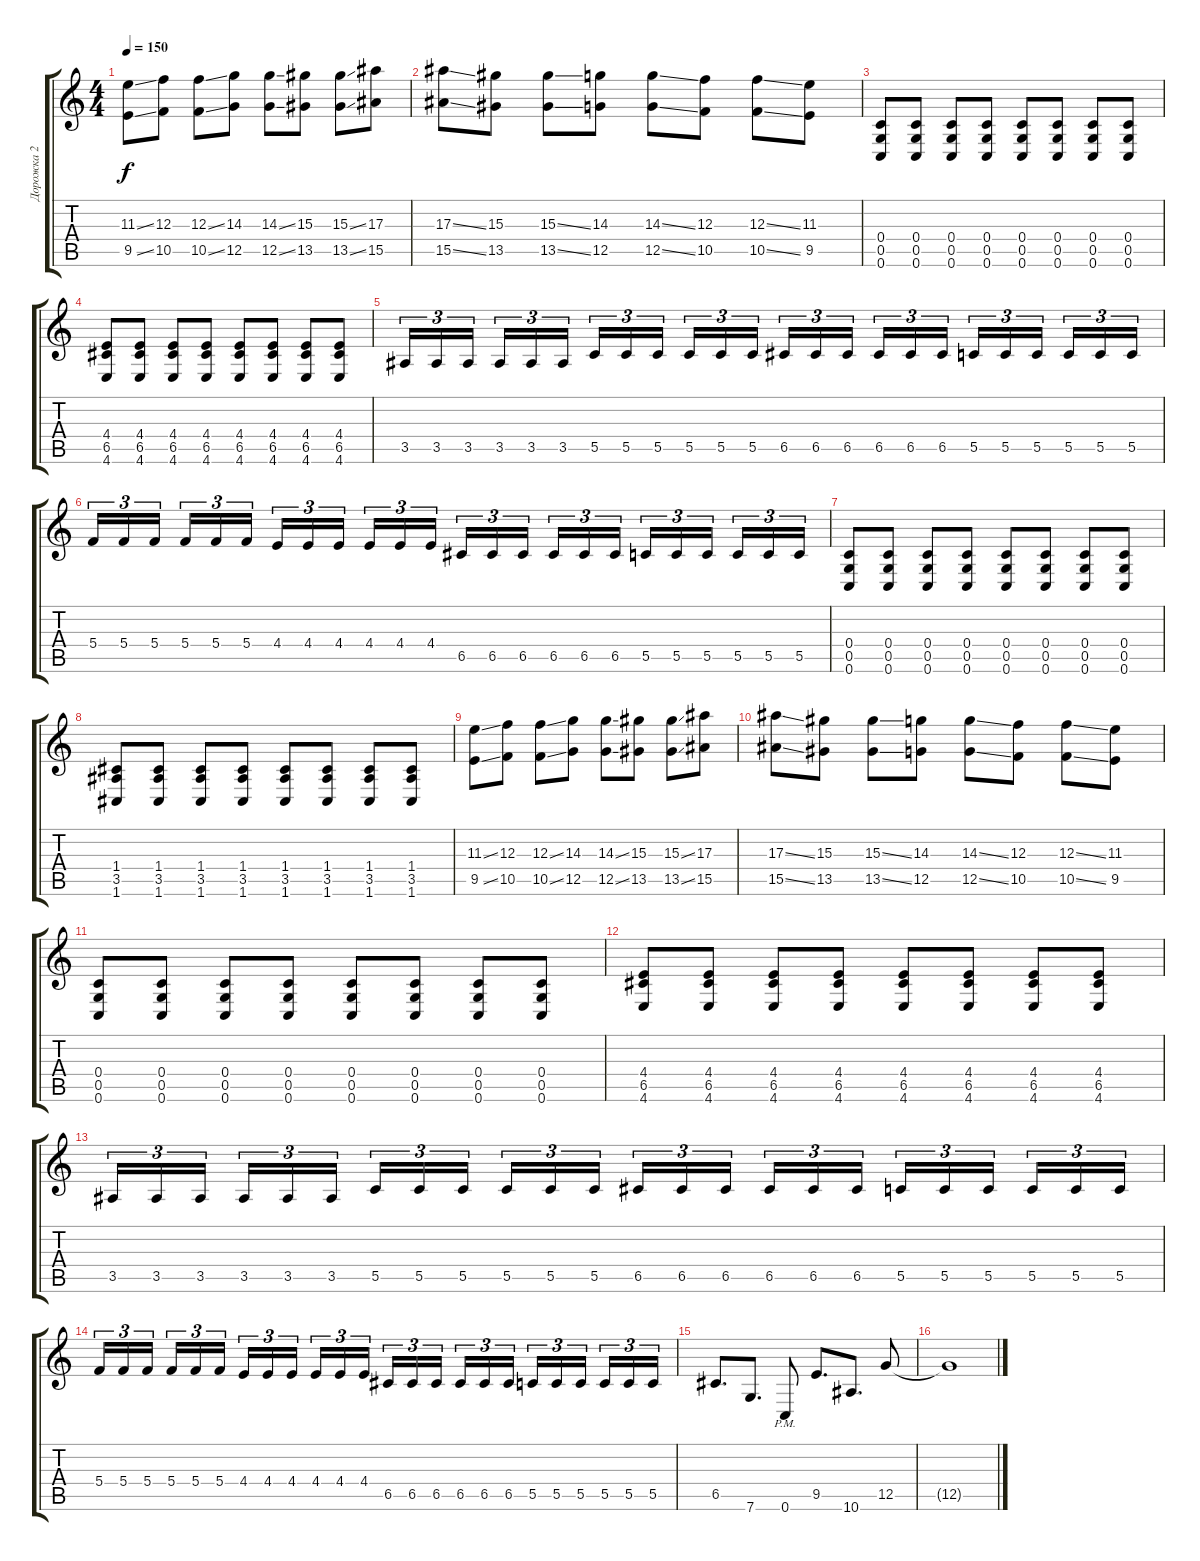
\track ("Дорожка 2" "Дорожка 2") {instrument distortionguitar}
\staff {score tabs}
\tuning (D4 A3 F3 C3 G2 C2) {hide}
\ts (4 4)
\tempo 150
\clef g2
\ks c
(11.3{ss} 9.5{ss}).8{dy f} (12.3 10.5).8 (12.3{ss} 10.5{ss}).8 (14.3 12.5).8 (14.3{ss} 12.5{ss}).8 (15.3 13.5).8 (15.3{ss} 13.5{ss}).8 (17.3 15.5).8 |
(17.3{ss} 15.5{ss}).8 (15.3 13.5).8 (15.3{ss} 13.5{ss}).8 (14.3 12.5).8 (14.3{ss} 12.5{ss}).8 (12.3 10.5).8 (12.3{ss} 10.5{ss}).8 (11.3 9.5).8 |
(0.4 0.5 0.6).8 (0.4 0.5 0.6).8 (0.4 0.5 0.6).8 (0.4 0.5 0.6).8 (0.4 0.5 0.6).8 (0.4 0.5 0.6).8 (0.4 0.5 0.6).8 (0.4 0.5 0.6).8 |
(4.4 6.5 4.6).8 (4.4 6.5 4.6).8 (4.4 6.5 4.6).8 (4.4 6.5 4.6).8 (4.4 6.5 4.6).8 (4.4 6.5 4.6).8 (4.4 6.5 4.6).8 (4.4 6.5 4.6).8 |
3.5.16{tu (3 2)} 3.5.16{tu (3 2)} 3.5.16{tu (3 2)} 3.5.16{tu (3 2)} 3.5.16{tu (3 2)} 3.5.16{tu (3 2)} 5.5.16{tu (3 2)} 5.5.16{tu (3 2)} 5.5.16{tu (3 2)} 5.5.16{tu (3 2)} 5.5.16{tu (3 2)} 5.5.16{tu (3 2)} 6.5.16{tu (3 2)} 6.5.16{tu (3 2)} 6.5.16{tu (3 2)} 6.5.16{tu (3 2)} 6.5.16{tu (3 2)} 6.5.16{tu (3 2)} 5.5.16{tu (3 2)} 5.5.16{tu (3 2)} 5.5.16{tu (3 2)} 5.5.16{tu (3 2)} 5.5.16{tu (3 2)} 5.5.16{tu (3 2)} |
5.4.16{tu (3 2)} 5.4.16{tu (3 2)} 5.4.16{tu (3 2)} 5.4.16{tu (3 2)} 5.4.16{tu (3 2)} 5.4.16{tu (3 2)} 4.4.16{tu (3 2)} 4.4.16{tu (3 2)} 4.4.16{tu (3 2)} 4.4.16{tu (3 2)} 4.4.16{tu (3 2)} 4.4.16{tu (3 2)} 6.5.16{tu (3 2)} 6.5.16{tu (3 2)} 6.5.16{tu (3 2)} 6.5.16{tu (3 2)} 6.5.16{tu (3 2)} 6.5.16{tu (3 2)} 5.5.16{tu (3 2)} 5.5.16{tu (3 2)} 5.5.16{tu (3 2)} 5.5.16{tu (3 2)} 5.5.16{tu (3 2)} 5.5.16{tu (3 2)} |
(0.4 0.5 0.6).8 (0.4 0.5 0.6).8 (0.4 0.5 0.6).8 (0.4 0.5 0.6).8 (0.4 0.5 0.6).8 (0.4 0.5 0.6).8 (0.4 0.5 0.6).8 (0.4 0.5 0.6).8 |
(1.4 3.5 1.6).8 (1.4 3.5 1.6).8 (1.4 3.5 1.6).8 (1.4 3.5 1.6).8 (1.4 3.5 1.6).8 (1.4 3.5 1.6).8 (1.4 3.5 1.6).8 (1.4 3.5 1.6).8 |
(11.3{ss} 9.5{ss}).8 (12.3 10.5).8 (12.3{ss} 10.5{ss}).8 (14.3 12.5).8 (14.3{ss} 12.5{ss}).8 (15.3 13.5).8 (15.3{ss} 13.5{ss}).8 (17.3 15.5).8 |
(17.3{ss} 15.5{ss}).8 (15.3 13.5).8 (15.3{ss} 13.5{ss}).8 (14.3 12.5).8 (14.3{ss} 12.5{ss}).8 (12.3 10.5).8 (12.3{ss} 10.5{ss}).8 (11.3 9.5).8 |
(0.4 0.5 0.6).8 (0.4 0.5 0.6).8 (0.4 0.5 0.6).8 (0.4 0.5 0.6).8 (0.4 0.5 0.6).8 (0.4 0.5 0.6).8 (0.4 0.5 0.6).8 (0.4 0.5 0.6).8 |
(4.4 6.5 4.6).8 (4.4 6.5 4.6).8 (4.4 6.5 4.6).8 (4.4 6.5 4.6).8 (4.4 6.5 4.6).8 (4.4 6.5 4.6).8 (4.4 6.5 4.6).8 (4.4 6.5 4.6).8 |
3.5.16{tu (3 2)} 3.5.16{tu (3 2)} 3.5.16{tu (3 2)} 3.5.16{tu (3 2)} 3.5.16{tu (3 2)} 3.5.16{tu (3 2)} 5.5.16{tu (3 2)} 5.5.16{tu (3 2)} 5.5.16{tu (3 2)} 5.5.16{tu (3 2)} 5.5.16{tu (3 2)} 5.5.16{tu (3 2)} 6.5.16{tu (3 2)} 6.5.16{tu (3 2)} 6.5.16{tu (3 2)} 6.5.16{tu (3 2)} 6.5.16{tu (3 2)} 6.5.16{tu (3 2)} 5.5.16{tu (3 2)} 5.5.16{tu (3 2)} 5.5.16{tu (3 2)} 5.5.16{tu (3 2)} 5.5.16{tu (3 2)} 5.5.16{tu (3 2)} |
5.4.16{tu (3 2)} 5.4.16{tu (3 2)} 5.4.16{tu (3 2)} 5.4.16{tu (3 2)} 5.4.16{tu (3 2)} 5.4.16{tu (3 2)} 4.4.16{tu (3 2)} 4.4.16{tu (3 2)} 4.4.16{tu (3 2)} 4.4.16{tu (3 2)} 4.4.16{tu (3 2)} 4.4.16{tu (3 2)} 6.5.16{tu (3 2)} 6.5.16{tu (3 2)} 6.5.16{tu (3 2)} 6.5.16{tu (3 2)} 6.5.16{tu (3 2)} 6.5.16{tu (3 2)} 5.5.16{tu (3 2)} 5.5.16{tu (3 2)} 5.5.16{tu (3 2)} 5.5.16{tu (3 2)} 5.5.16{tu (3 2)} 5.5.16{tu (3 2)} |
6.5.8{d} 7.6.8{d} 0.6{pm}.8 9.5.8{d} 10.6.8{d} 12.5.8 |
12.5{t}.1
